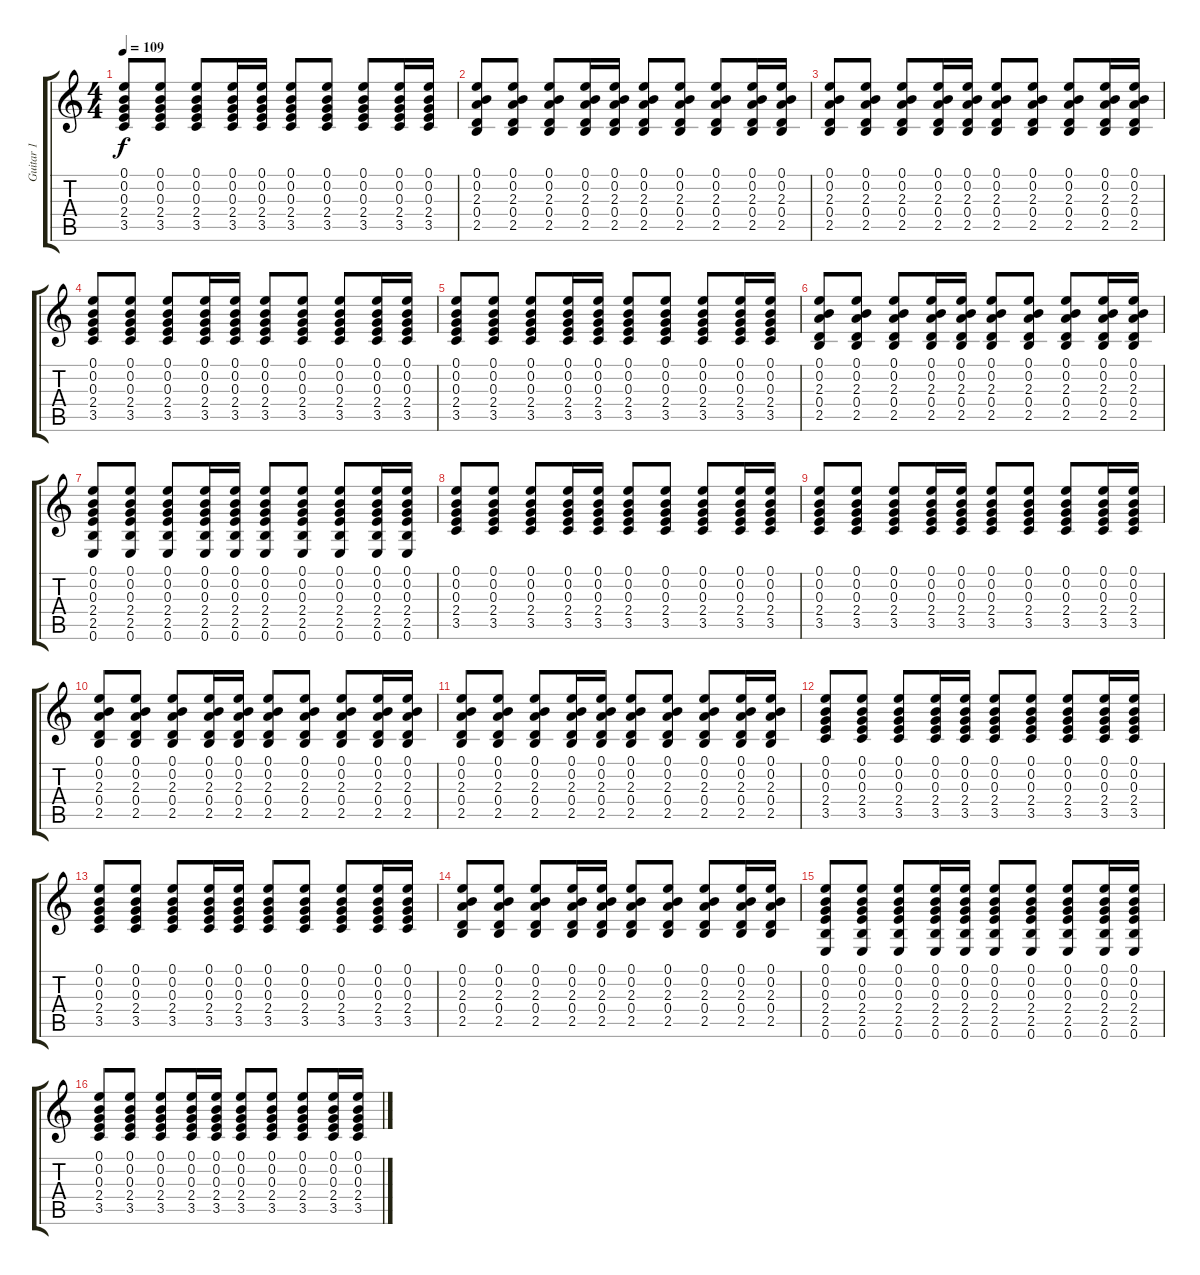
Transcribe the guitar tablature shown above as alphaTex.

\track ("Guitar 1" "Guitar 1") {instrument acousticguitarsteel}
\staff {score tabs}
\tuning (E4 B3 G3 D3 A2 E2) {hide}
\ts (4 4)
\tempo 109
\clef g2
\ks c
(0.1 0.2 0.3 2.4 3.5).8{dy f} (0.1 0.2 0.3 2.4 3.5).8 (0.1 0.2 0.3 2.4 3.5).8 (0.1 0.2 0.3 2.4 3.5).16 (0.1 0.2 0.3 2.4 3.5).16 (0.1 0.2 0.3 2.4 3.5).8 (0.1 0.2 0.3 2.4 3.5).8 (0.1 0.2 0.3 2.4 3.5).8 (0.1 0.2 0.3 2.4 3.5).16 (0.1 0.2 0.3 2.4 3.5).16 |
(0.1 0.2 2.3 0.4 2.5).8 (0.1 0.2 2.3 0.4 2.5).8 (0.1 0.2 2.3 0.4 2.5).8 (0.1 0.2 2.3 0.4 2.5).16 (0.1 0.2 2.3 0.4 2.5).16 (0.1 0.2 2.3 0.4 2.5).8 (0.1 0.2 2.3 0.4 2.5).8 (0.1 0.2 2.3 0.4 2.5).8 (0.1 0.2 2.3 0.4 2.5).16 (0.1 0.2 2.3 0.4 2.5).16 |
(0.1 0.2 2.3 0.4 2.5).8 (0.1 0.2 2.3 0.4 2.5).8 (0.1 0.2 2.3 0.4 2.5).8 (0.1 0.2 2.3 0.4 2.5).16 (0.1 0.2 2.3 0.4 2.5).16 (0.1 0.2 2.3 0.4 2.5).8 (0.1 0.2 2.3 0.4 2.5).8 (0.1 0.2 2.3 0.4 2.5).8 (0.1 0.2 2.3 0.4 2.5).16 (0.1 0.2 2.3 0.4 2.5).16 |
(0.1 0.2 0.3 2.4 3.5).8 (0.1 0.2 0.3 2.4 3.5).8 (0.1 0.2 0.3 2.4 3.5).8 (0.1 0.2 0.3 2.4 3.5).16 (0.1 0.2 0.3 2.4 3.5).16 (0.1 0.2 0.3 2.4 3.5).8 (0.1 0.2 0.3 2.4 3.5).8 (0.1 0.2 0.3 2.4 3.5).8 (0.1 0.2 0.3 2.4 3.5).16 (0.1 0.2 0.3 2.4 3.5).16 |
(0.1 0.2 0.3 2.4 3.5).8 (0.1 0.2 0.3 2.4 3.5).8 (0.1 0.2 0.3 2.4 3.5).8 (0.1 0.2 0.3 2.4 3.5).16 (0.1 0.2 0.3 2.4 3.5).16 (0.1 0.2 0.3 2.4 3.5).8 (0.1 0.2 0.3 2.4 3.5).8 (0.1 0.2 0.3 2.4 3.5).8 (0.1 0.2 0.3 2.4 3.5).16 (0.1 0.2 0.3 2.4 3.5).16 |
(0.1 0.2 2.3 0.4 2.5).8 (0.1 0.2 2.3 0.4 2.5).8 (0.1 0.2 2.3 0.4 2.5).8 (0.1 0.2 2.3 0.4 2.5).16 (0.1 0.2 2.3 0.4 2.5).16 (0.1 0.2 2.3 0.4 2.5).8 (0.1 0.2 2.3 0.4 2.5).8 (0.1 0.2 2.3 0.4 2.5).8 (0.1 0.2 2.3 0.4 2.5).16 (0.1 0.2 2.3 0.4 2.5).16 |
(0.1 0.2 0.3 2.4 2.5 0.6).8 (0.1 0.2 0.3 2.4 2.5 0.6).8 (0.1 0.2 0.3 2.4 2.5 0.6).8 (0.1 0.2 0.3 2.4 2.5 0.6).16 (0.1 0.2 0.3 2.4 2.5 0.6).16 (0.1 0.2 0.3 2.4 2.5 0.6).8 (0.1 0.2 0.3 2.4 2.5 0.6).8 (0.1 0.2 0.3 2.4 2.5 0.6).8 (0.1 0.2 0.3 2.4 2.5 0.6).16 (0.1 0.2 0.3 2.4 2.5 0.6).16 |
(0.1 0.2 0.3 2.4 3.5).8 (0.1 0.2 0.3 2.4 3.5).8 (0.1 0.2 0.3 2.4 3.5).8 (0.1 0.2 0.3 2.4 3.5).16 (0.1 0.2 0.3 2.4 3.5).16 (0.1 0.2 0.3 2.4 3.5).8 (0.1 0.2 0.3 2.4 3.5).8 (0.1 0.2 0.3 2.4 3.5).8 (0.1 0.2 0.3 2.4 3.5).16 (0.1 0.2 0.3 2.4 3.5).16 |
(0.1 0.2 0.3 2.4 3.5).8 (0.1 0.2 0.3 2.4 3.5).8 (0.1 0.2 0.3 2.4 3.5).8 (0.1 0.2 0.3 2.4 3.5).16 (0.1 0.2 0.3 2.4 3.5).16 (0.1 0.2 0.3 2.4 3.5).8 (0.1 0.2 0.3 2.4 3.5).8 (0.1 0.2 0.3 2.4 3.5).8 (0.1 0.2 0.3 2.4 3.5).16 (0.1 0.2 0.3 2.4 3.5).16 |
(0.1 0.2 2.3 0.4 2.5).8 (0.1 0.2 2.3 0.4 2.5).8 (0.1 0.2 2.3 0.4 2.5).8 (0.1 0.2 2.3 0.4 2.5).16 (0.1 0.2 2.3 0.4 2.5).16 (0.1 0.2 2.3 0.4 2.5).8 (0.1 0.2 2.3 0.4 2.5).8 (0.1 0.2 2.3 0.4 2.5).8 (0.1 0.2 2.3 0.4 2.5).16 (0.1 0.2 2.3 0.4 2.5).16 |
(0.1 0.2 2.3 0.4 2.5).8 (0.1 0.2 2.3 0.4 2.5).8 (0.1 0.2 2.3 0.4 2.5).8 (0.1 0.2 2.3 0.4 2.5).16 (0.1 0.2 2.3 0.4 2.5).16 (0.1 0.2 2.3 0.4 2.5).8 (0.1 0.2 2.3 0.4 2.5).8 (0.1 0.2 2.3 0.4 2.5).8 (0.1 0.2 2.3 0.4 2.5).16 (0.1 0.2 2.3 0.4 2.5).16 |
(0.1 0.2 0.3 2.4 3.5).8 (0.1 0.2 0.3 2.4 3.5).8 (0.1 0.2 0.3 2.4 3.5).8 (0.1 0.2 0.3 2.4 3.5).16 (0.1 0.2 0.3 2.4 3.5).16 (0.1 0.2 0.3 2.4 3.5).8 (0.1 0.2 0.3 2.4 3.5).8 (0.1 0.2 0.3 2.4 3.5).8 (0.1 0.2 0.3 2.4 3.5).16 (0.1 0.2 0.3 2.4 3.5).16 |
(0.1 0.2 0.3 2.4 3.5).8 (0.1 0.2 0.3 2.4 3.5).8 (0.1 0.2 0.3 2.4 3.5).8 (0.1 0.2 0.3 2.4 3.5).16 (0.1 0.2 0.3 2.4 3.5).16 (0.1 0.2 0.3 2.4 3.5).8 (0.1 0.2 0.3 2.4 3.5).8 (0.1 0.2 0.3 2.4 3.5).8 (0.1 0.2 0.3 2.4 3.5).16 (0.1 0.2 0.3 2.4 3.5).16 |
(0.1 0.2 2.3 0.4 2.5).8 (0.1 0.2 2.3 0.4 2.5).8 (0.1 0.2 2.3 0.4 2.5).8 (0.1 0.2 2.3 0.4 2.5).16 (0.1 0.2 2.3 0.4 2.5).16 (0.1 0.2 2.3 0.4 2.5).8 (0.1 0.2 2.3 0.4 2.5).8 (0.1 0.2 2.3 0.4 2.5).8 (0.1 0.2 2.3 0.4 2.5).16 (0.1 0.2 2.3 0.4 2.5).16 |
(0.1 0.2 0.3 2.4 2.5 0.6).8 (0.1 0.2 0.3 2.4 2.5 0.6).8 (0.1 0.2 0.3 2.4 2.5 0.6).8 (0.1 0.2 0.3 2.4 2.5 0.6).16 (0.1 0.2 0.3 2.4 2.5 0.6).16 (0.1 0.2 0.3 2.4 2.5 0.6).8 (0.1 0.2 0.3 2.4 2.5 0.6).8 (0.1 0.2 0.3 2.4 2.5 0.6).8 (0.1 0.2 0.3 2.4 2.5 0.6).16 (0.1 0.2 0.3 2.4 2.5 0.6).16 |
(0.1 0.2 0.3 2.4 3.5).8 (0.1 0.2 0.3 2.4 3.5).8 (0.1 0.2 0.3 2.4 3.5).8 (0.1 0.2 0.3 2.4 3.5).16 (0.1 0.2 0.3 2.4 3.5).16 (0.1 0.2 0.3 2.4 3.5).8 (0.1 0.2 0.3 2.4 3.5).8 (0.1 0.2 0.3 2.4 3.5).8 (0.1 0.2 0.3 2.4 3.5).16 (0.1 0.2 0.3 2.4 3.5).16
